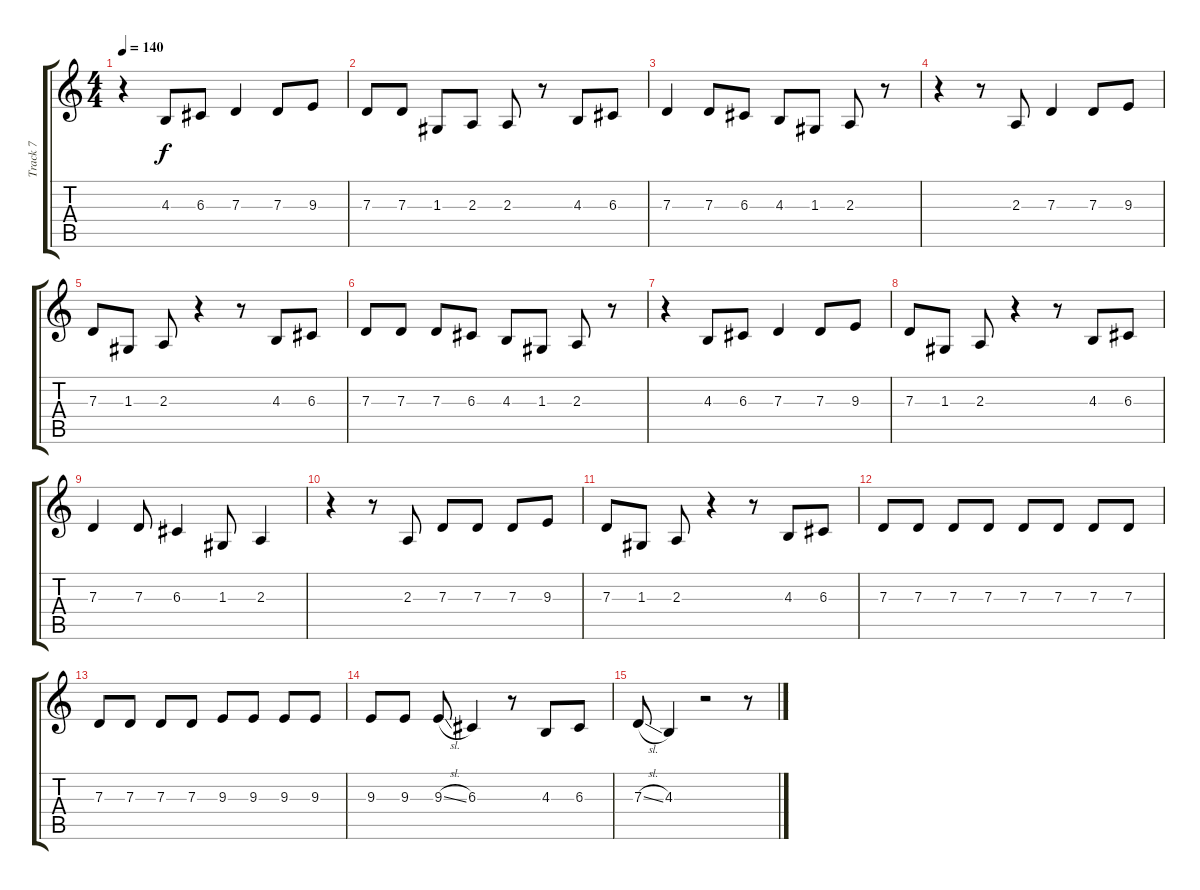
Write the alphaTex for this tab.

\track ("Track 7" "Track 7") {instrument lead6voice}
\staff {score tabs}
\tuning (E4 B3 G3 D3 A2 E2) {hide}
\ts (4 4)
\tempo 140
\clef g2
\ks c
r.4{dy f} 4.3.8 6.3.8 7.3.4 7.3.8 9.3.8 |
7.3.8 7.3.8 1.3.8 2.3.8 2.3.8 r.8 4.3.8 6.3.8 |
7.3.4 7.3.8 6.3.8 4.3.8 1.3.8 2.3.8 r.8 |
r.4 r.8 2.3.8 7.3.4 7.3.8 9.3.8 |
7.3.8 1.3.8 2.3.8 r.4 r.8 4.3.8 6.3.8 |
7.3.8 7.3.8 7.3.8 6.3.8 4.3.8 1.3.8 2.3.8 r.8 |
r.4 4.3.8 6.3.8 7.3.4 7.3.8 9.3.8 |
7.3.8 1.3.8 2.3.8 r.4 r.8 4.3.8 6.3.8 |
7.3.4 7.3.8 6.3.4 1.3.8 2.3.4 |
r.4 r.8 2.3.8 7.3.8 7.3.8 7.3.8 9.3.8 |
7.3.8 1.3.8 2.3.8 r.4 r.8 4.3.8 6.3.8 |
7.3.8 7.3.8 7.3.8 7.3.8 7.3.8 7.3.8 7.3.8 7.3.8 |
7.3.8 7.3.8 7.3.8 7.3.8 9.3.8 9.3.8 9.3.8 9.3.8 |
9.3.8 9.3.8 9.3{sl}.8 6.3.4 r.8 4.3.8 6.3.8 |
7.3{sl}.8 4.3.4 r.2 r.8
